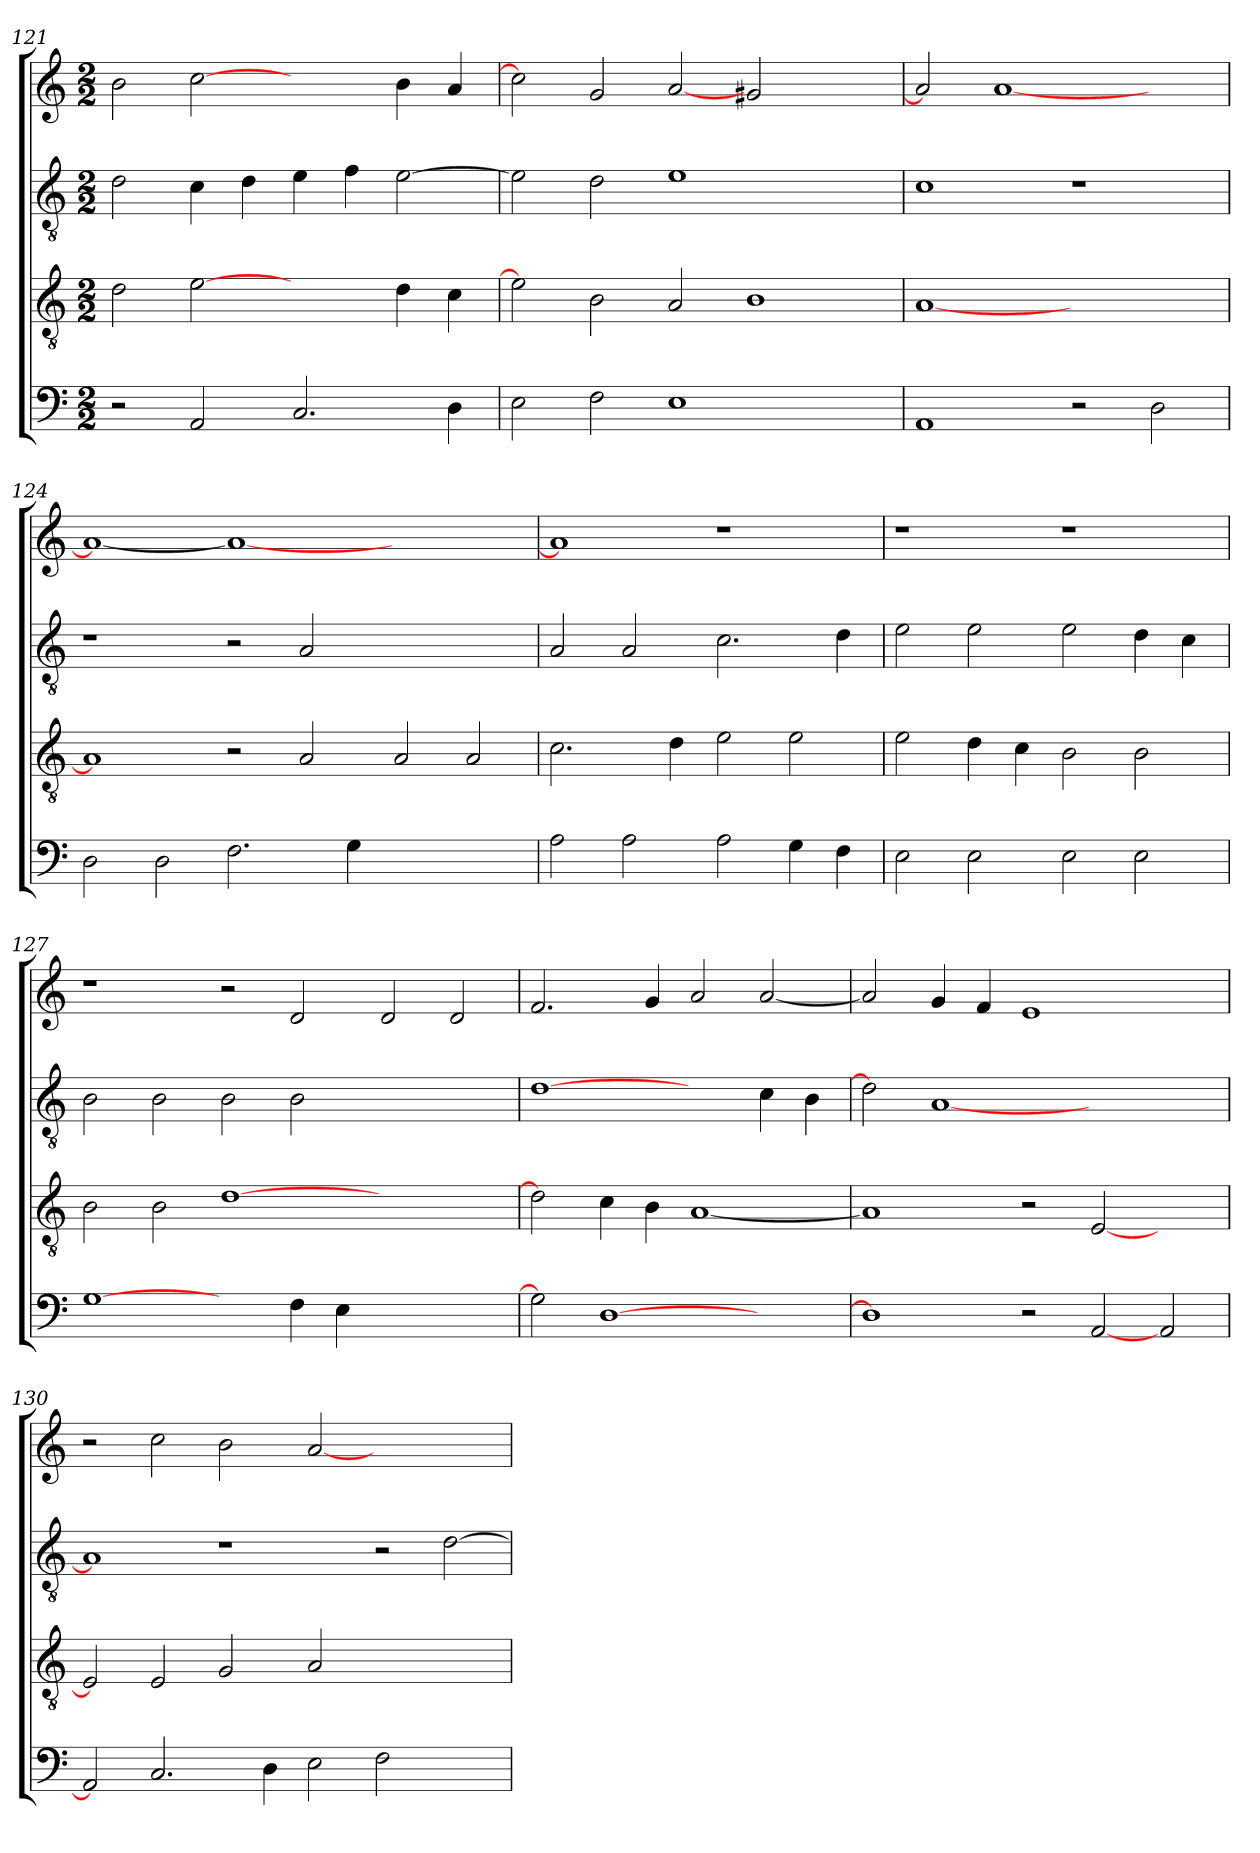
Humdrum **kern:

**kern	**kern	**kern	**kern
*part4	*part3	*part2	*part1
*staff4	*staff3	*staff2	*staff1
*clefF4	*clefGv2	*clefGv2	*clefG2
*k[]	*k[]	*k[]	*k[]
*M2/2	*M2/2	*M2/2	*M2/2
=121	=121	=121	=121
2r	2d\	2d\	2b\
2AA/	[2e	4c\	[2cc
.	.	4d\	.
2.C/	2ryy	4e\	2ryy
.	.	4f\	.
.	4d\	[2e\	4b\
4D\	4c\	.	4a/
=122	=122	=122	=122
2E\	2e]	2e\]	2cc]
2F\	2B\	2d\	2g/
1E	2A/	1e	[2a
.	1B	.	2g#X/
2ryy	.	2ryy	2ryy
=123	=123	=123	=123
1AA	[1A	1c	2a]
.	.	.	[1a
2r	1ryy	1r	.
2D\	.	.	2ryy
=124	=124	=124	=124
2D\	1A]	1r	1a_
2D\	.	.	.
2.F\	2r	2r	1a_
.	2A/	2A/	.
4G\	.	.	.
1ryy	2A/	1ryy	1ryy
.	2A/	.	.
=125	=125	=125	=125
2A\	2.c\	2A/	1a]
2A\	.	2A/	.
.	4d\	.	.
2A\	2e\	2.c\	1r
4G\	2e\	.	.
4F\	.	4d\	.
=126	=126	=126	=126
2E\	2e\	2e\	1r
2E\	4d\	2e\	.
.	4c\	.	.
2E\	2B\	2e\	1r
2E\	2B\	4d\	.
.	.	4c\	.
=127	=127	=127	=127
[1G	2B\	2B\	1r
.	2B\	2B\	.
2ryy	[1d	2B\	2r
4F\	.	2B\	2d/
4E\	.	.	.
1ryy	1ryy	1ryy	2d/
.	.	.	2d/
=128	=128	=128	=128
2G]	2d\]	[1d	2.f/
[1D	4c\	.	.
.	4B\	.	4g/
.	[1A	2ryy	2a/
2ryy	.	4c\	[2a/
.	.	4B\	.
=129	=129	=129	=129
1D]	1A]	2d]	2a/]
.	.	[1A	4g/
.	.	.	4f/
2r	2r	.	1e
[2AA	[2E/	1ryy	.
2AA/	2ryy	.	2ryy
=130	=130	=130	=130
2AA]	2E/]	1A]	2r
2.C/	2E/	.	2cc\
.	2G/	1r	2b\
4D\	.	.	.
2E\	2A/	.	[2a/
2F\	1ryy	2r	1ryy
2ryy	.	[2d\	.
=	=	=	=
*-	*-	*-	*-
